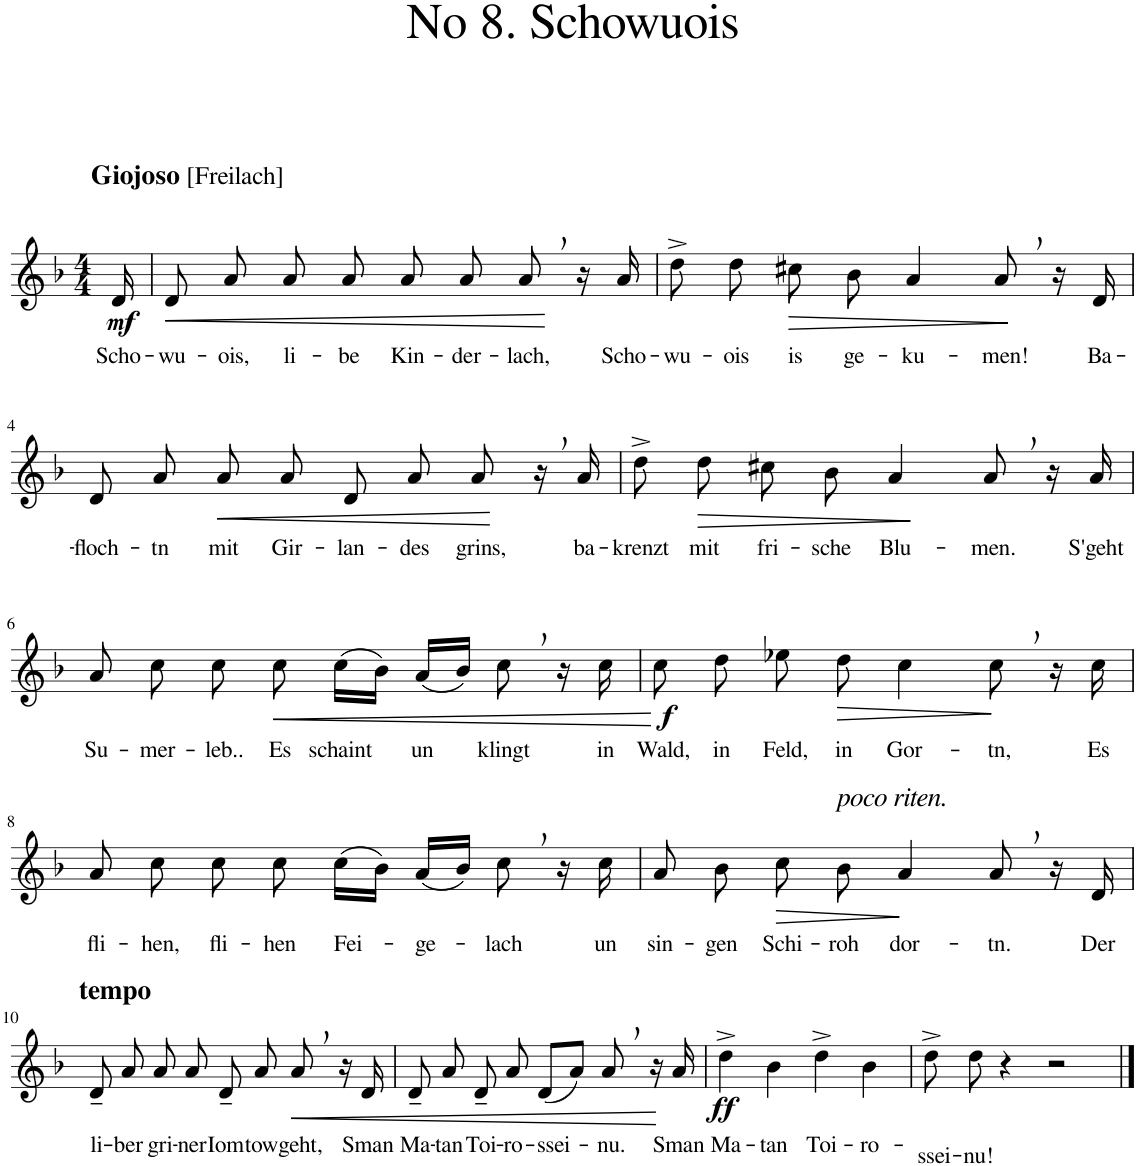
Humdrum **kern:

**kern	**text	**dynam
*part1	*part1	*part1
*staff1	*staff1	*staff1
*I"Klavier	*	*
*I'Klav.	*	*
*clefG2	*	*
*k[b-]	*	*
*M4/4	*	*
=1	=1	=1
!LO:TX:a:B:t=Giojoso	!	!
!LO:TX:a:t=[Freilach]	!	!
!	!LO:LY:b	!LO:DY:b
16d/	Scho-	mf
=2	=2	=2
!	!LO:LY:b	!LO:HP:b
8d/	-wu-	<
!	!LO:LY:b	!
8a/	-ois,	.
!	!LO:LY:b	!
8a/	li-	.
!	!LO:LY:b	!
8a/	-be	.
!	!LO:LY:b	!
8a/	Kin-	.
!	!LO:LY:b	!
8a/	-der-	.
!	!LO:LY:b	!
8a,/	-lach,	.
16r	.	.
!	!LO:LY:b	!
16a/	Scho-	.
.	.	[
=3	=3	=3
!	!LO:LY:b	!
8dd^\	-wu-	.
!	!LO:LY:b	!
8dd\	-ois	.
!	!LO:LY:b	!LO:HP:b
8cc#X\	is	>
!	!LO:LY:b	!
8b-\	ge-	.
!	!LO:LY:b	!
4a/	-ku-	.
!	!LO:LY:b	!
8a,/	-men!	.
16r	.	.
!	!LO:LY:b	!
16d/	Ba-	.
.	.	]
!!LO:LB:g=z
=4	=4	=4
!	!LO:LY:b	!
8d/	-floch-	.
!	!LO:LY:b	!
8a/	-tn	.
!	!LO:LY:b	!LO:HP:b
8a/	mit	<
!	!LO:LY:b	!
8a/	Gir-	.
!	!LO:LY:b	!
8d/	-lan-	.
!	!LO:LY:b	!
8a/	-des	.
!	!LO:LY:b	!
8a/	grins,	.
16r	.	.
!	!LO:LY:b	!
16a/	ba-	.
.	.	[
=5	=5	=5
!	!LO:LY:b	!
8dd^\	-krenzt	.
!	!LO:LY:b	!LO:HP:b
8dd\	mit	>
!	!LO:LY:b	!
8cc#X\	fri-	.
!	!LO:LY:b	!
8b-\	-sche	.
!	!LO:LY:b	!
4a/	Blu-	.
!	!LO:LY:b	!
8a,/	-men.	.
16r	.	.
!	!LO:LY:b	!
16a/	S'geht	.
.	.	]
!!LO:LB:g=z
=6	=6	=6
!	!LO:LY:b	!
8a/	Su-	.
!	!LO:LY:b	!
8cc\	-mer-	.
!	!LO:LY:b	!
8cc\	-leb..	.
!	!LO:LY:b	!LO:HP:b
8cc\	Es	<
!	!LO:LY:b	!
(16cc\LL	schaint	.
16b-\JJ)	.	.
!	!LO:LY:b	!
(16a/LL	un	.
16b-/JJ)	.	.
!	!LO:LY:b	!
8cc,\	klingt	.
16r	.	.
!	!LO:LY:b	!
16cc\	in	.
.	.	[
=7	=7	=7
!	!LO:LY:b	!LO:DY:b
8cc\	Wald,	f
!	!LO:LY:b	!
8dd\	in	.
!	!LO:LY:b	!
8ee-X\	Feld,	.
!	!LO:LY:b	!LO:HP:b
8dd\	in	>
!	!LO:LY:b	!
4cc\	Gor-	.
!	!LO:LY:b	!
8cc,\	-tn,	.
16r	.	.
!	!LO:LY:b	!
16cc\	Es	.
.	.	]
!!LO:LB:g=z
=8	=8	=8
!	!LO:LY:b	!
8a/	fli-	.
!	!LO:LY:b	!
8cc\	-hen,	.
!	!LO:LY:b	!
8cc\	fli-	.
!	!LO:LY:b	!
8cc\	-hen	.
!	!LO:LY:b	!
(16cc\LL	Fei-	.
16b-\JJ)	.	.
!	!LO:LY:b	!
(16a/LL	-ge-	.
16b-/JJ)	.	.
!	!LO:LY:b	!
8cc,\	-lach	.
16r	.	.
!	!LO:LY:b	!
16cc\	un	.
=9	=9	=9
!	!LO:LY:b	!
8a/	sin-	.
!	!LO:LY:b	!
8b-\	-gen	.
!LO:TX:a:i:t=poco riten.	!	!
!	!LO:LY:b	!LO:HP:b
8cc\	Schi-	>
!	!LO:LY:b	!
8b-\	-roh	.
!	!LO:LY:b	!
4a/	dor-	.
!	!LO:LY:b	!
8a,/	-tn.	.
16r	.	.
!	!LO:LY:b	!
16d/	Der	.
.	.	]
!!LO:LB:g=z
=10	=10	=10
!LO:TX:a:B:t=tempo	!	!
!	!LO:LY:b	!
8d~/	li-	.
!	!LO:LY:b	!
8a/	-ber	.
!	!LO:LY:b	!
8a/	gri-	.
!	!LO:LY:b	!
8a/	-ner	.
!	!LO:LY:b	!
8d~/	Iom	.
!	!LO:LY:b	!
8a/	tow	.
!	!LO:LY:b	!LO:HP:b
8a,/	geht,	<
16r	.	.
!	!LO:LY:b	!
16d/	Sman	.
.	.	[
=11	=11	=11
!	!LO:LY:b	!
8d~/	Ma-	.
!	!LO:LY:b	!
8a/	-tan	.
!	!LO:LY:b	!
8d~/	Toi-	.
!	!LO:LY:b	!
8a/	-ro-	.
!	!LO:LY:b	!
(8d/L	-ssei-	.
8a/J)	.	.
!	!LO:LY:b	!
8a,/	-nu.	.
16r	.	.
!	!LO:LY:b	!
16a/	Sman	.
=12	=12	=12
!	!LO:LY:b	!LO:DY:b
4dd^\	Ma-	ff
!	!LO:LY:b	!
4b-\	-tan	.
!	!LO:LY:b	!
4dd^\	Toi-	.
!	!LO:LY:b	!
4b-\	-ro-	.
=13	=13	=13
!	!LO:LY:b	!
8dd^\	-ssei-	.
!	!LO:LY:b	!
8dd\	-nu!	.
4r	.	.
2r	.	.
==	==	==
*-	*-	*-
